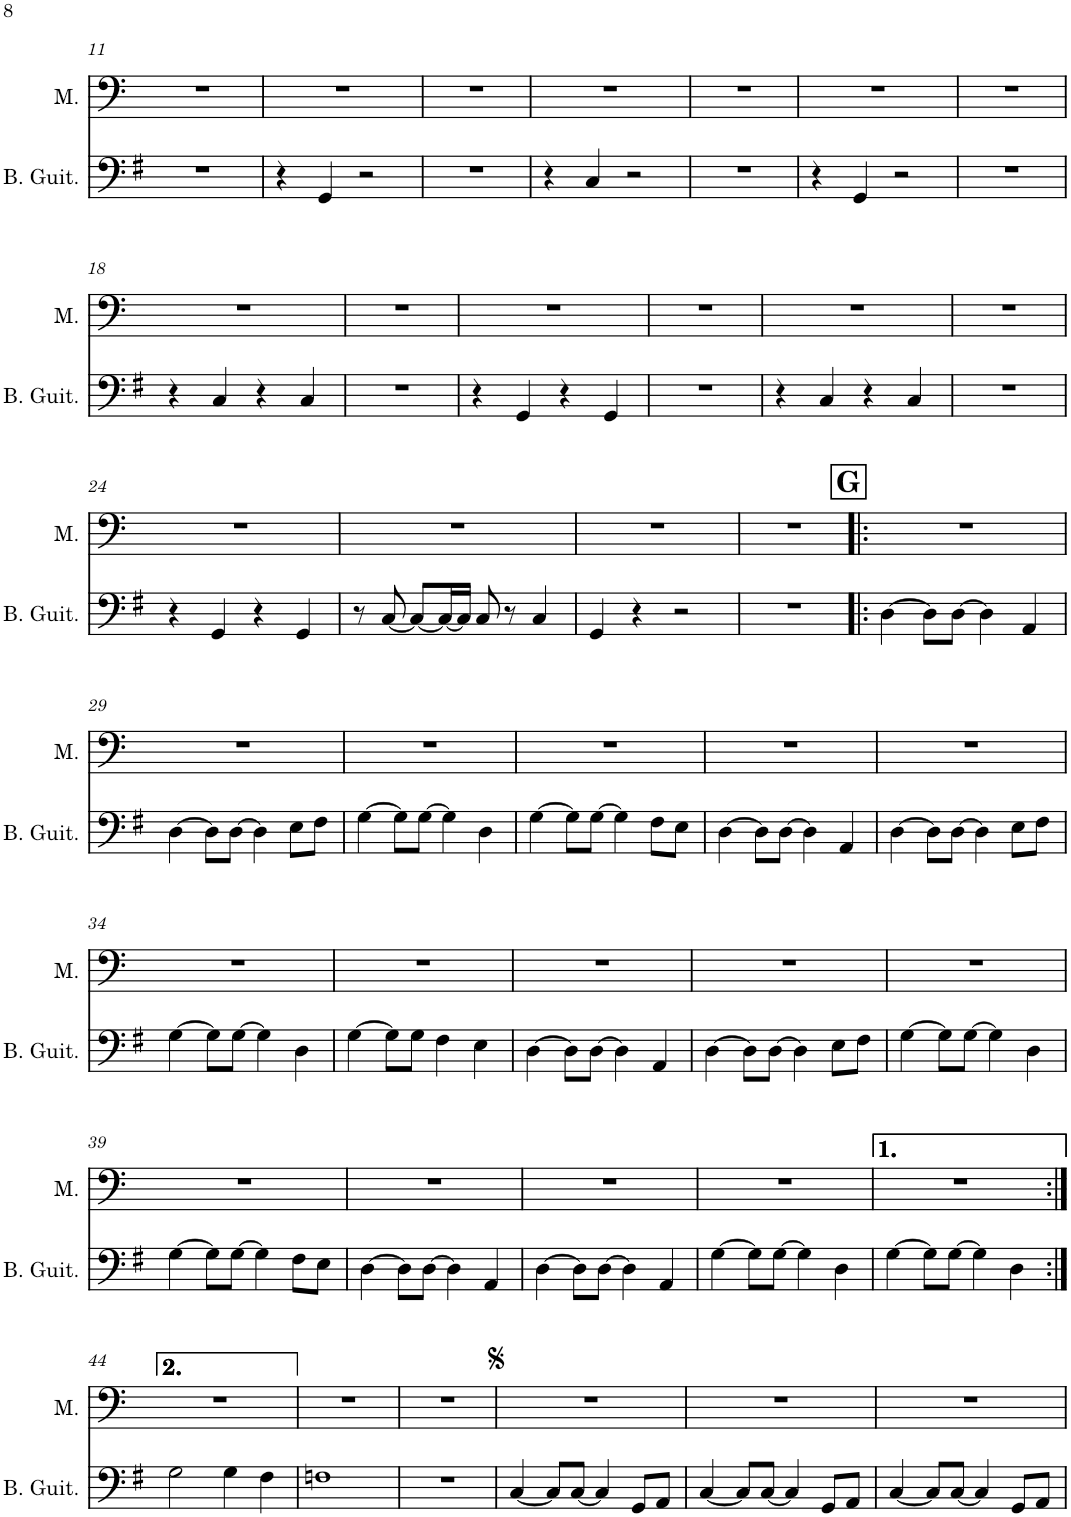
**kern	**kern
*part2	*part1
*staff2	*staff1
*I"Bass Guitar	*I"Men
*I'B. Guit.	*I'M.
!!LO:PB:g=z
*clefF4	*clefF4
*Trd7c12	*
*k[f#]	*k[]
*M2/2	*M2/2
=11	=11
1r	1r
=12	=12
4r	1r
4GG/	.
2r	.
=13	=13
1r	1r
=14	=14
4r	1r
4C/	.
2r	.
=15	=15
1r	1r
=16	=16
4r	1r
4GG/	.
2r	.
=17	=17
1r	1r
!!LO:LB:g=z
=18	=18
4r	1r
4C/	.
4r	.
4C/	.
=19	=19
1r	1r
=20	=20
4r	1r
4GG/	.
4r	.
4GG/	.
=21	=21
1r	1r
=22	=22
4r	1r
4C/	.
4r	.
4C/	.
=23	=23
1r	1r
!!LO:LB:g=z
=24	=24
4r	1r
4GG/	.
4r	.
4GG/	.
=25	=25
8r	1r
[8C/	.
8C/L_	.
16C/L_	.
16C/JJ]	.
8C/	.
8r	.
4C/	.
=26	=26
4GG/	1r
4r	.
2r	.
=27	=27
1r	1r
!!LO:REH:place=s1:a:B:cj:fs=14:t=G
=28!|:	=28!|:
[4D\	1r
8D\L]	.
[8D\J	.
4D\]	.
4AA/	.
!!LO:LB:g=z
=29	=29
[4D\	1r
8D\L]	.
[8D\J	.
4D\]	.
8E\L	.
8F#\J	.
=30	=30
[4G\	1r
8G\L]	.
[8G\J	.
4G\]	.
4D\	.
=31	=31
[4G\	1r
8G\L]	.
[8G\J	.
4G\]	.
8F#\L	.
8E\J	.
=32	=32
[4D\	1r
8D\L]	.
[8D\J	.
4D\]	.
4AA/	.
=33	=33
[4D\	1r
8D\L]	.
[8D\J	.
4D\]	.
8E\L	.
8F#\J	.
!!LO:LB:g=z
=34	=34
[4G\	1r
8G\L]	.
[8G\J	.
4G\]	.
4D\	.
=35	=35
[4G\	1r
8G\L]	.
8G\J	.
4F#\	.
4E\	.
=36	=36
[4D\	1r
8D\L]	.
[8D\J	.
4D\]	.
4AA/	.
=37	=37
[4D\	1r
8D\L]	.
[8D\J	.
4D\]	.
8E\L	.
8F#\J	.
=38	=38
[4G\	1r
8G\L]	.
[8G\J	.
4G\]	.
4D\	.
!!LO:LB:g=z
=39	=39
[4G\	1r
8G\L]	.
[8G\J	.
4G\]	.
8F#\L	.
8E\J	.
=40	=40
[4D\	1r
8D\L]	.
[8D\J	.
4D\]	.
4AA/	.
=41	=41
[4D\	1r
8D\L]	.
[8D\J	.
4D\]	.
4AA/	.
=42	=42
[4G\	1r
8G\L]	.
[8G\J	.
4G\]	.
4D\	.
=43	=43
[4G\	1r
8G\L]	.
[8G\J	.
4G\]	.
4D\	.
!!LO:LB:g=z
=44:|!	=44:|!
2G\	1r
4G\	.
4F#\	.
=45	=45
1Fn	1r
=46	=46
1r	1r
=47	=47
[4C/	1r
8C/L]	.
[8C/J	.
4C/]	.
8GG/L	.
8AA/J	.
=48	=48
[4C/	1r
8C/L]	.
[8C/J	.
4C/]	.
8GG/L	.
8AA/J	.
=49	=49
[4C/	1r
8C/L]	.
[8C/J	.
4C/]	.
8GG/L	.
8AA/J	.
=	=
*-	*-
